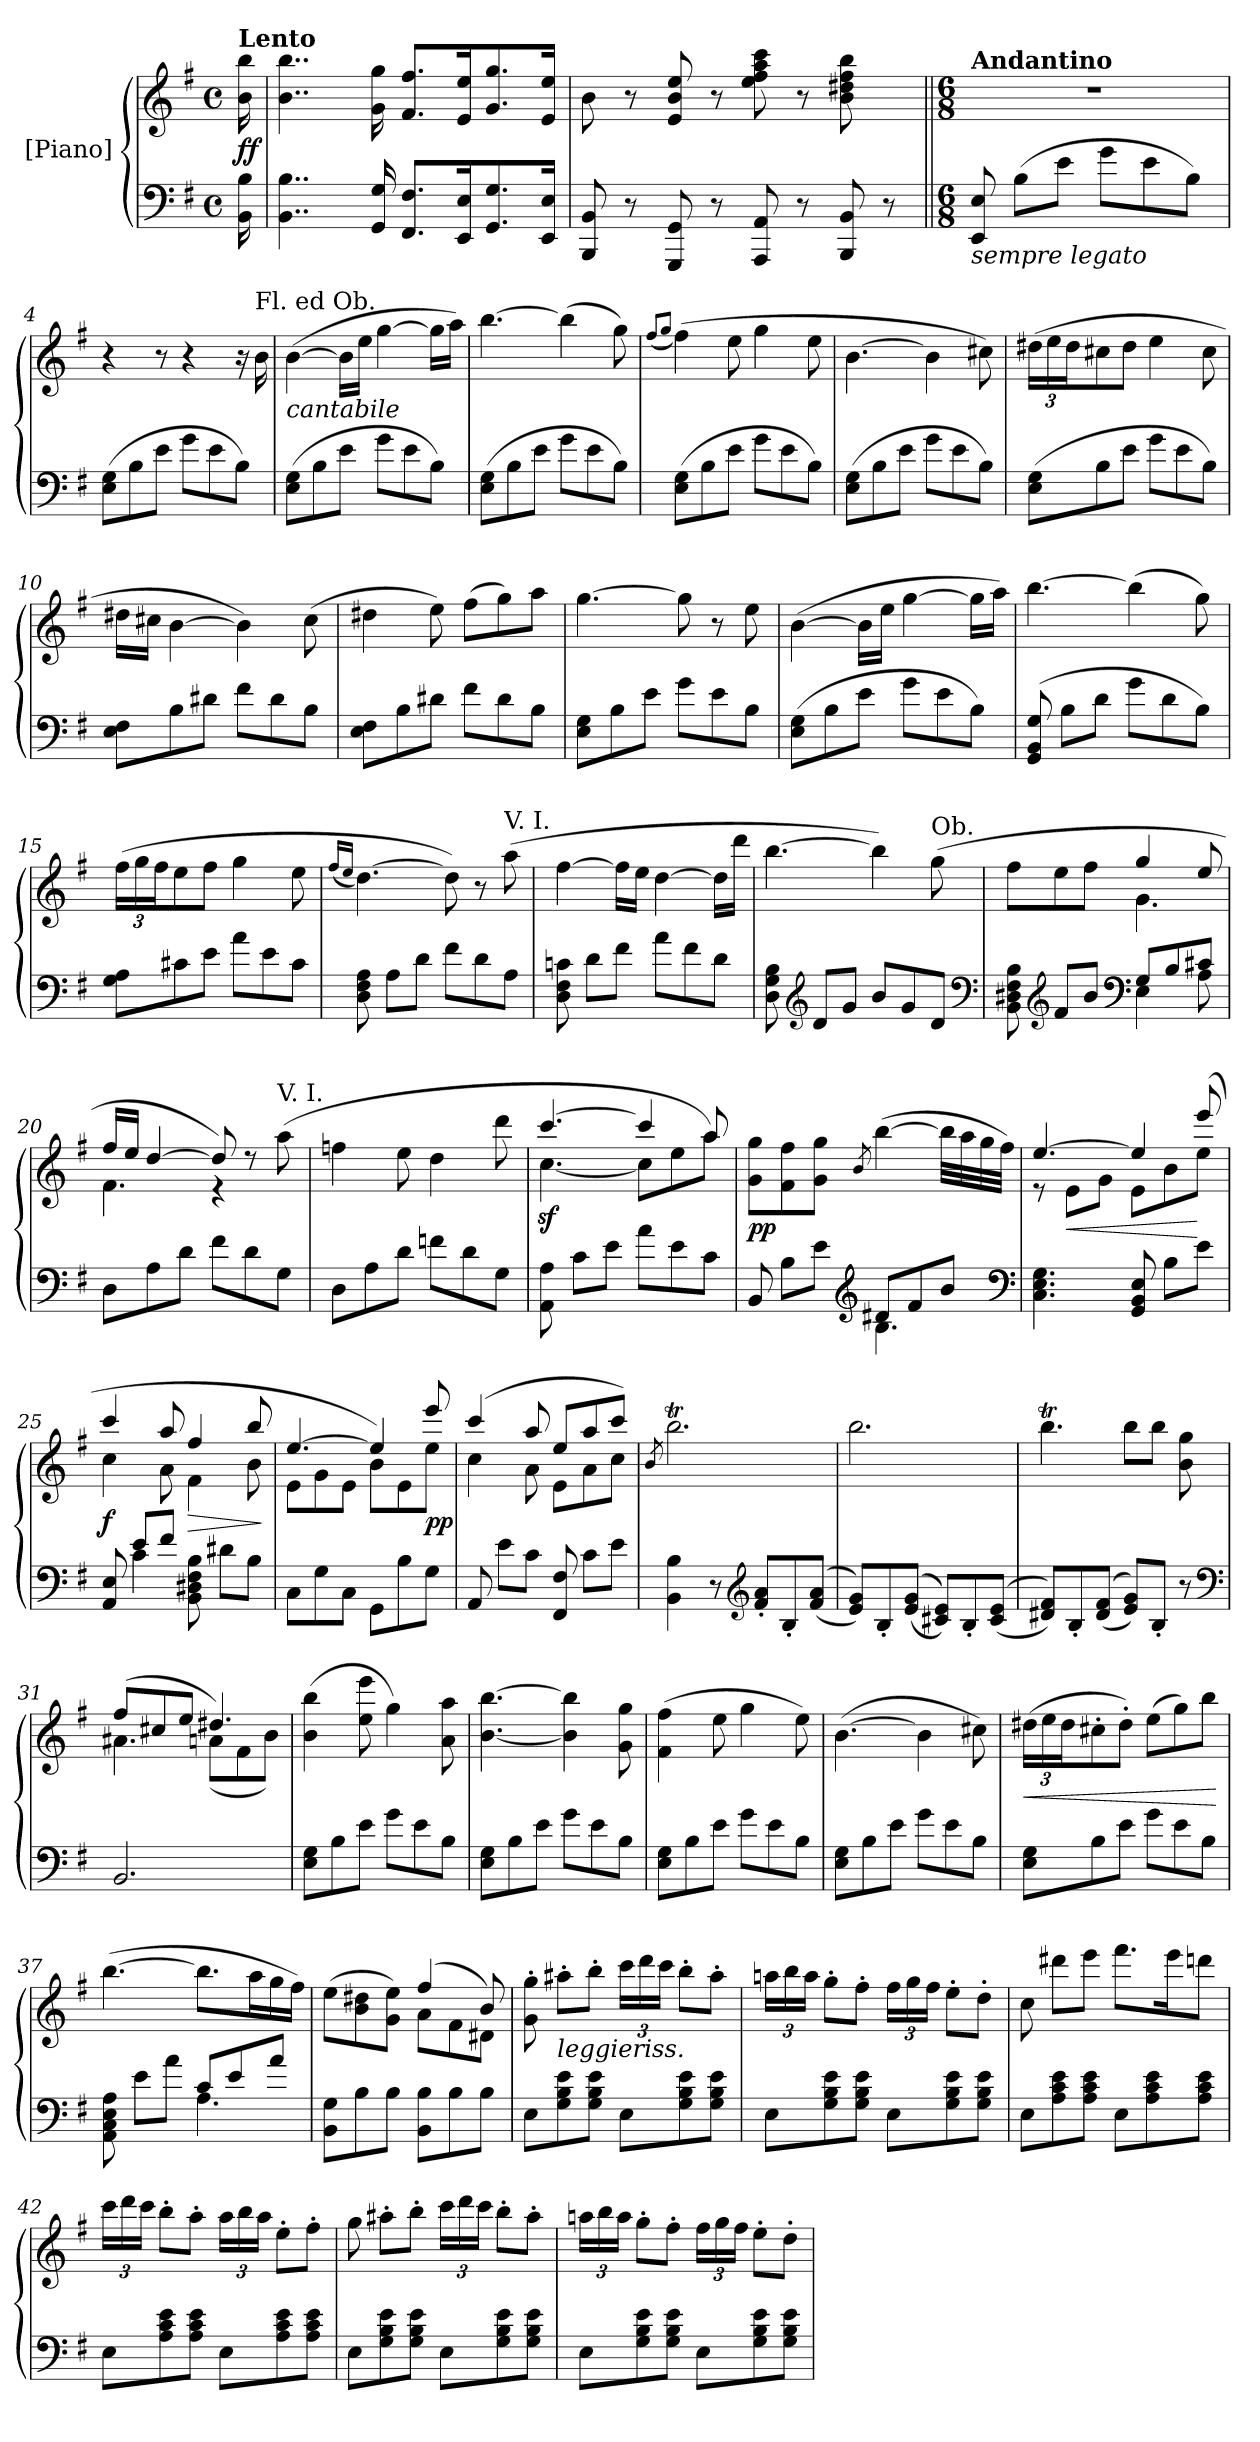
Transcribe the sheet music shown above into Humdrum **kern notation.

**kern	**kern	**dynam
*part2	*part1	*part1
*staff2	*staff1	*staff1
*I"[Piano]	*I"[Piano]	*
*clefF4	*clefG2	*
*k[f#]	*k[f#]	*
*G:	*G:	*
*M4/4	*M4/4	*
*met(c)	*met(c)	*
=	=	=
!	!LO:TX:a:B:t=Lento	!
16BB\ 16B\	16b\ 16bb\	ff
=1	=1	=1
4..BB\ 4..B\	4..b\ 4..bb\	.
16GG/ 16G/	16g\ 16gg\	.
8.FF#/ 8.F#/L	8.f#/ 8.ff#/L	.
16EE/ 16E/K	16e/ 16ee/K	.
8.GG/ 8.G/	8.g/ 8.gg/	.
16EE/ 16E/Jk	16e/ 16ee/Jk	.
=2	=2	=2
8BBB/ 8BB/	8b\	.
8r	8r	.
8GGG/ 8GG/	8e/ 8b/ 8ee/	.
8r	8r	.
8AAA/ 8AA/	8ee\ 8ff#\ 8aa\ 8ccc\	.
8r	8r	.
8BBB/ 8BB/	8b\ 8dd#X\ 8ff#\ 8bb\	.
8r	8ryy	.
=3||	=3||	=3||
*M6/8	*M6/8	*
!	!LO:TX:a:B:t=Andantino	!
!LO:TX:b:i:t=sempre legato	!	!
8EE/ 8E/	2.r	.
(8B\L	.	.
8e\J	.	.
8g\L	.	.
8e\	.	.
8B\J)	.	.
=4	=4	=4
(8E\ 8G\L	4r	.
8B\	.	.
8e\J	8r	.
8g\L	4r	.
8e\	.	.
8B\J)	16r	.
!	!LO:TX:a:t=Fl. ed Ob.	!
.	16b\	.
=5	=5	=5
!	!LO:TX:b:i:t=cantabile	!
(8E\ 8G\L	([4b\	.
8B\	.	.
8e\J	16b\LL]	.
.	16ee\JJ	.
8g\L	[4gg\	.
8e\	.	.
8B\J)	16gg\LL]	.
.	16aa\JJ)	.
=6	=6	=6
(8E\ 8G\L	[4.bb\	.
8B\	.	.
8e\J	.	.
8g\L	(4bb\]	.
8e\	.	.
8B\J)	8gg\)	.
=7	=7	=7
.	(8qqff#/L	.
.	8qqgg/J	.
(8E\ 8G\L	(4ff#\)	.
8B\	.	.
8e\J	8ee\	.
8g\L	4gg\	.
8e\	.	.
8B\J)	8ee\	.
=8	=8	=8
(8E\ 8G\L	[4.b\	.
8B\	.	.
8e\J	.	.
8g\L	4b\]	.
8e\	.	.
8B\J)	8cc#X\)	.
=9	=9	=9
(8E\ 8G\L	(24dd#X\LL	.
.	24ee\	.
.	24dd#\J	.
8B\	8cc#X\	.
8e\J	8dd#\J	.
8g\L	4ee\	.
8e\	.	.
8B\J)	8cc#\	.
=10	=10	=10
8E\ 8F#\L	16dd#X\LL	.
.	16cc#X\JJ	.
8B\	[4b\	.
8d#X\J	.	.
8f#\L	4b\])	.
8d#\	.	.
8B\J	(8cc#\	.
=11	=11	=11
8E\ 8F#\L	4dd#X\	.
8B\	.	.
8d#X\J	8ee\)	.
8f#\L	(8ff#\L	.
8d#\	8gg\)	.
8B\J	8aa\J	.
=12	=12	=12
8E\ 8G\L	[4.gg\	.
8B\	.	.
8e\J	.	.
8g\L	8gg\]	.
8e\	8r	.
8B\J	8ee\	.
=13	=13	=13
(8E\ 8G\L	([4b\	.
8B\	.	.
8e\J	16b\LL]	.
.	16ee\JJ	.
8g\L	[4gg\	.
8e\	.	.
8B\J)	16gg\LL]	.
.	16aa\JJ)	.
=14	=14	=14
(8GG/ 8BB/ 8G/	[4.bb\	.
8B\L	.	.
8d\J	.	.
8g\L	(4bb\]	.
8d\	.	.
8B\J)	8gg\)	.
=15	=15	=15
8G\ 8A\L	(24ff#\LL	.
.	24gg\	.
.	24ff#\J	.
8c#X\	8ee\	.
8e\J	8ff#\J	.
8a\L	4gg\	.
8e\	.	.
8c#\J	8ee\	.
=16	=16	=16
.	(16qqff#/LL	.
.	16qqee/JJ	.
8D\ 8F#\ 8A\	[4.dd\)	.
8A\L	.	.
8d\J	.	.
8f#\L	8dd\])	.
8d\	8r	.
!	!LO:TX:a:t=V. I.	!
8A\J	(8aa\	.
=17	=17	=17
8D\ 8F#\ 8cn\	[4ff#\	.
8d\L	.	.
8f#\J	16ff#\LL]	.
.	16ee\JJ	.
8a\L	[4dd\	.
8f#\	.	.
8d\J	16dd\LL]	.
.	16ddd\JJ	.
=18	=18	=18
8D\ 8G\ 8B\	[4.bb\	.
*clefG2	*	*
8d/L	.	.
8g/J	.	.
8b/L	4bb\])	.
8g/	.	.
!	!LO:TX:a:t=Ob.	!
8d/J	(8gg\	.
*clefF4	*	*
=19	=19	=19
*^	*^	*
8BB\ 8D#X\ 8F#\ 8B\	4.ryy	8ff#\L	4.ryy	.
*clefG2	*	*	*	*
8f#/L	.	8ee\	.	.
8b/J	.	8ff#\J	.	.
*clefF4	*	*	*	*
8G/L	4E\	4gg/	4.g\	.
8B/	.	.	.	.
8c#X/J	8A\	8ee/	.	.
*v	*v	*	*	*
=20	=20	=20	=20
8D\L	16ff#/LL	4.f#\	.
.	16ee/JJ	.	.
8A\	[4dd/	.	.
8d\J	.	.	.
8f#\L	8dd/])	4re	.
8d\	8rdd	.	.
!	!LO:TX:a:t=V. I.	!	!
8G\J	(8aa\	8ryy	.
*	*v	*v	*
=21	=21	=21
8D\L	4ffn\	.
8A\	.	.
8d\J	8ee\	.
8fn\L	4dd\	.
8d\	.	.
8G\J	8ddd\	.
=22	=22	=22
*	*^	*
8AA\ 8A\	[4.ccc/	[4.ccz\	.
8c\L	.	.	.
8e\J	.	.	.
8a\L	4ccc/]	8cc\L]	.
8e\	.	8ee\	.
8c\J	8aa/	8aa\J)	.
*	*v	*v	*
=23	=23	=23
*^	*	*
8BB/	4.ryy	8g\ 8gg\L	pp
8B\L	.	8f#\ 8ff#\	.
8e\J	.	8g\ 8gg\J	.
*clefG2	*	*	*
.	.	8qb/	.
8d#X/L	4.B\	([4bb\	.
8f#/	.	.	.
8b/J	.	32bb\LLL]	.
.	.	32aa\	.
.	.	32gg\	.
.	.	32ff#\JJJ)	.
*v	*v	*	*
*clefF4	*	*
=24	=24	=24
*	*^	*
4.C\ 4.E\ 4.G\	[4.ee/	8re	.
!	!	!	!LO:HP:b
.	.	8e\L	<
.	.	8g\J	.
8GG/ 8BB/ 8E/	4ee/]	8e\L	.
8B\L	.	8b\	.
8e\J	(8eee/	8ee\J	[
=25	=25	=25	=25
*^	*	*	*
8AA/ 8E/	8ryy	4ccc/	4cc\	f
8e/L	4c\	.	.	.
8f#/J	.	8aa/	8a\	.
!	!	!	!	!LO:HP:b
8BB\ 8D#X\ 8F#\ 8B\	4ryy	4ff#/	4f#\	>
8d#X\L	.	.	.	.
8B\J	8ryy	8bb/	8b\	.
*v	*v	*	*	*
*	*v	*v	*
.	.	]
=26	=26	=26
*	*^	*
8C\L	[4.ee/	8e\L	.
8G\	.	8g\	.
8C\J	.	8e\J	.
8GG\L	4ee/])	8b\L	.
8B\	.	8e\	.
8G\J	8eee/	8ee\J	pp
=27	=27	=27	=27
8AA/	(4ccc/	4cc\	.
8e\L	.	.	.
8c\J	8aa/	8a\	.
8FF#/ 8F#/	8ee/L	8e\L	.
8c\L	8aa/	8a\	.
8e\J	8ccc/J)	8cc\J	.
*	*v	*v	*
=28	=28	=28
.	8qb/	.
4BB\ 4B\	2.bbt\	.
8r	.	.
*clefG2	*	*
8f#'/ 8a'/L	.	.
8B'/	.	.
(<(>8f#/ 8a/J	.	.
=29	=29	=29
8e/ 8g/L))	2.bbTTT\	.
8B'/	.	.
(<(>8e/ 8g/J	.	.
8c#X/ 8e/L))	.	.
8B'/	.	.
(<(>8c#/ 8e/J	.	.
=30	=30	=30
8d#X/ 8f#/L))	4.bbt\	.
8B'/	.	.
(<(>8d#/ 8f#/J	.	.
8e/ 8g/L))	8bb\L	.
8B'/J	8bb\J	.
8r	8b\ 8gg\	.
*clefF4	*	*
=31	=31	=31
*	*^	*
2.BB/	(8ff#/L	4.a#X\	.
.	8cc#X/	.	.
.	8ee/J	.	.
.	4.dd#X/)	(8an\L	.
.	.	8f#\	.
.	.	8b\J)	.
*	*v	*v	*
=32	=32	=32
8E\ 8G\L	(4b\ 4bb\	.
8B\	.	.
8e\J	8ee\ 8eee\	.
8g\L	4gg\)	.
8e\	.	.
8B\J	8a\ 8aa\	.
=33	=33	=33
8E\ 8G\L	[4.b\ [4.bb\	.
8B\	.	.
8e\J	.	.
8g\L	4b]\ 4bb]\	.
8e\	.	.
8B\J	8g\ 8gg\	.
=34	=34	=34
8E\ 8G\L	(4f#\ 4ff#\	.
8B\	.	.
8e\J	8ee\	.
8g\L	4gg\	.
8e\	.	.
8B\J	8ee\)	.
=35	=35	=35
8E\ 8G\L	([4.b\	.
8B\	.	.
8e\J	.	.
8g\L	4b\]	.
8e\	.	.
8B\J	8cc#X\)	.
=36	=36	=36
!	!	!LO:HP:b
8E\ 8G\L	(24dd#X\LL	<
.	24ee\	.
.	24dd#\J	.
8B\	8cc#X'\	.
8e\J	8dd#'\J)	.
8g\L	(8ee\L	.
8e\	8gg\)	.
8B\J	8bb\J	.
.	.	[
=37	=37	=37
*^	*	*
8AA\ 8C\ 8E\ 8A\	4.ryy	([4.bb\	.
8e\L	.	.	.
8a\J	.	.	.
8c/L	4.A\	8.bb\L]	.
8e/	.	.	.
.	.	16aa\L	.
8a/J	.	16gg\	.
.	.	16ff#\JJ)	.
*v	*v	*	*
=38	=38	=38
*	*^	*
8BB\ 8G\L	(8ee\L	4.ryy	.
8B\	8b\ 8dd#X\	.	.
8B\J	8g\ 8ee\J)	.	.
8BB\ 8B\L	(4ff#/	8a\L	.
8B\	.	8f#\	.
8B\J	8b/)	8d#X\J	.
*	*v	*v	*
=39	=39	=39
8E\L	8g'\ 8gg'\	.
!	!LO:TX:b:i:t=leggieriss.	!
8G\ 8B\ 8e\	8aa#X'\L	.
8G\ 8B\ 8e\J	8bb'\J	.
8E\L	24ccc\LL	.
.	24ddd\	.
.	24ccc\JJ	.
8G\ 8B\ 8e\	8bb'\L	.
8G\ 8B\ 8e\J	8aa#'\J	.
=40	=40	=40
8E\L	24aan\LL	.
.	24bb\	.
.	24aa\JJ	.
8G\ 8B\ 8e\	8gg'\L	.
8G\ 8B\ 8e\J	8ff#'\J	.
8E\L	24ff#\LL	.
.	24gg\	.
.	24ff#\JJ	.
8G\ 8B\ 8e\	8ee'\L	.
8G\ 8B\ 8e\J	8dd'\J	.
=41	=41	=41
8E\L	8cc\	.
8A\ 8c\ 8e\	8ddd#X\L	.
8A\ 8c\ 8e\J	8eee\J	.
8E\L	8.fff#\L	.
8A\ 8c\ 8e\	.	.
.	16eee\K	.
8A\ 8c\ 8e\J	8dddn\J	.
=42	=42	=42
8E\L	24ccc\LL	.
.	24ddd\	.
.	24ccc\JJ	.
8A\ 8c\ 8e\	8bb'\L	.
8A\ 8c\ 8e\J	8aa'\J	.
8E\L	24aa\LL	.
.	24bb\	.
.	24aa\JJ	.
8A\ 8c\ 8e\	8ee'\L	.
8A\ 8c\ 8e\J	8ff#'\J	.
=43	=43	=43
8E\L	8gg\	.
8G\ 8B\ 8e\	8aa#X'\L	.
8G\ 8B\ 8e\J	8bb'\J	.
8E\L	24ccc\LL	.
.	24ddd\	.
.	24ccc\JJ	.
8G\ 8B\ 8e\	8bb'\L	.
8G\ 8B\ 8e\J	8aa#'\J	.
=44	=44	=44
8E\L	24aan\LL	.
.	24bb\	.
.	24aa\JJ	.
8G\ 8B\ 8e\	8gg'\L	.
8G\ 8B\ 8e\J	8ff#'\J	.
8E\L	24ff#\LL	.
.	24gg\	.
.	24ff#\JJ	.
8G\ 8B\ 8e\	8ee'\L	.
8G\ 8B\ 8e\J	8dd'\J	.
=	=	=
*-	*-	*-
